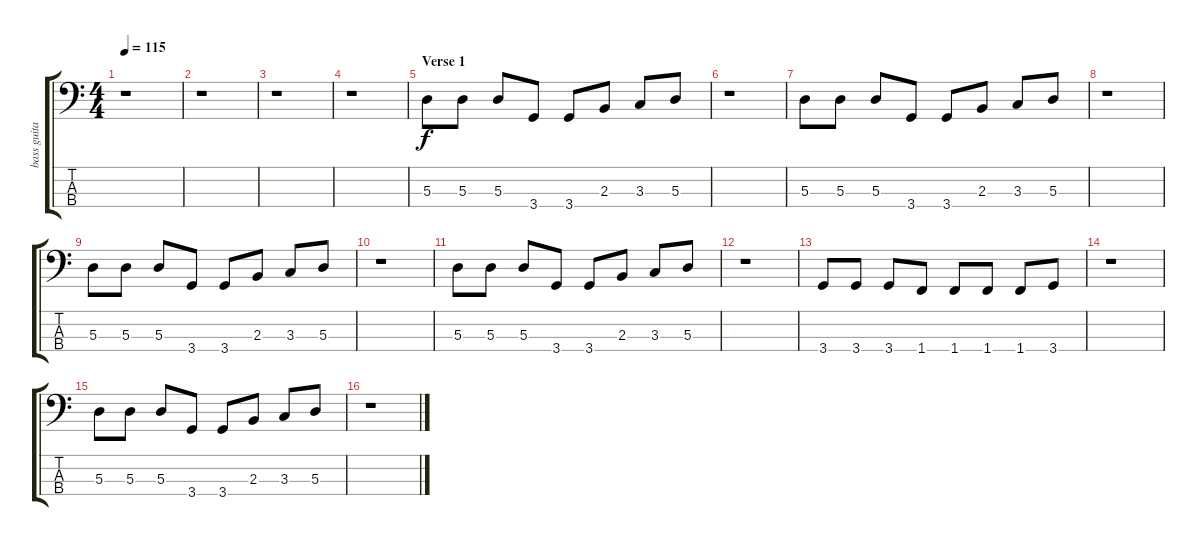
\track ("bass guitar - andi" "bass guita") {instrument electricbassfinger}
\staff {score tabs}
\tuning (G2 D2 A1 E1) {hide}
\ts (4 4)
\tempo 115
\clef f4
\ks c
r.1{dy f instrument electricbassfinger} |
r.1 |
r.1 |
r.1 |
\section ("" "Verse 1")
5.3.8 5.3.8 5.3.8 3.4.8 3.4.8 2.3.8 3.3.8 5.3.8 |
r.1 |
5.3.8 5.3.8 5.3.8 3.4.8 3.4.8 2.3.8 3.3.8 5.3.8 |
r.1 |
5.3.8 5.3.8 5.3.8 3.4.8 3.4.8 2.3.8 3.3.8 5.3.8 |
r.1 |
5.3.8 5.3.8 5.3.8 3.4.8 3.4.8 2.3.8 3.3.8 5.3.8 |
r.1 |
3.4.8 3.4.8 3.4.8 1.4.8 1.4.8 1.4.8 1.4.8 3.4.8 |
r.1 |
5.3.8 5.3.8 5.3.8 3.4.8 3.4.8 2.3.8 3.3.8 5.3.8 |
r.1
